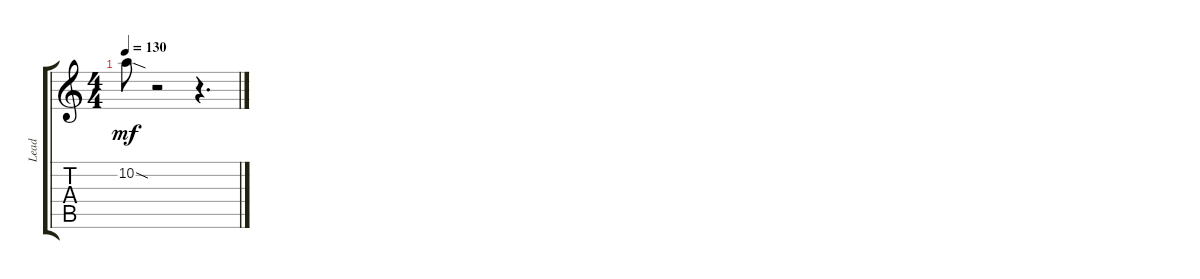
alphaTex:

\track ("Lead" "Lead") {instrument distortionguitar}
\staff {score tabs}
\tuning (E4 B3 G3 D3 A2 E2) {hide}
\ts (4 4)
\tempo 130
\clef g2
\ks c
10.2{sod}.8{dy mf} r.2 r.4{d}
